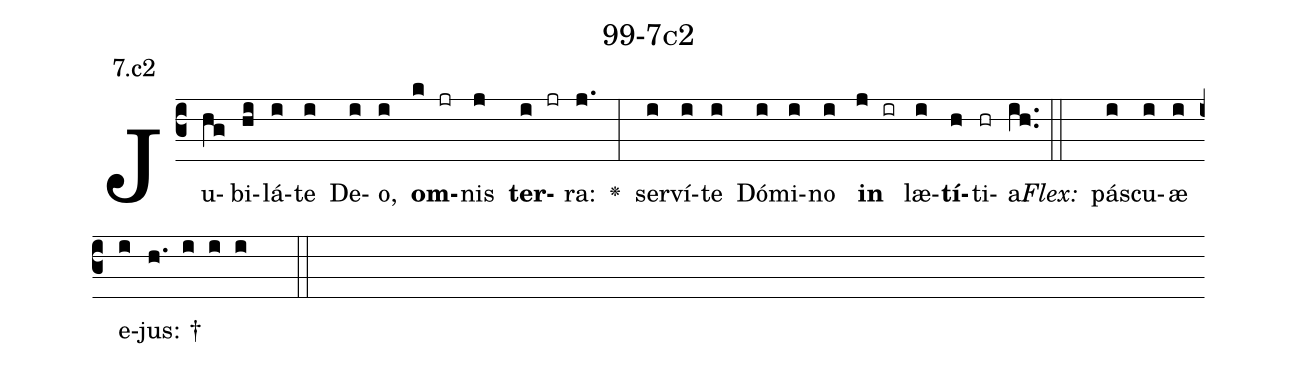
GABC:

name: 99-7c2;
annotation: 7.c2;
%%
(c3)Ju(hg)bi(hi)lá(i)te(i) De(i)o,(i) <b>om</b>(k jr)nis(j) <b>ter</b>(i jr)ra:(j.) <v>\greheightstar</v>(:) ser(i)ví(i)te(i) Dó(i)mi(i)no(i) <b>in</b>(j ir) læ(i)<b>tí</b>(h)ti(hr)a.(ih..) (::)
<i>Flex:</i>()  pás(i)cu(i)æ(i) e(i)jus: †(h. i i i  ::)

%E(i) u(i) o(j) u(i) a(h) e.(ih..) (::)
